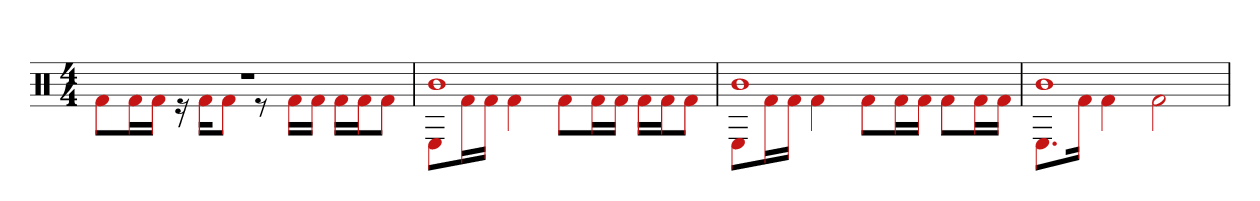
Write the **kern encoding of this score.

**kern
*part1
*staff1
*clefX
*k[]
*M4/4
=1
*^
1r	8f#L
.	16f#L
.	16f#JJ
.	16r
.	16f#KL
.	8f#J
.	8r
.	16f#LL
.	16f#JJ
.	16f#LL
.	16f#J
.	8f#J
=2	=2
1b	8EL
.	16f#L
.	16f#JJ
.	4f#
.	8f#L
.	16f#L
.	16f#JJ
.	16f#LL
.	16f#J
.	8f#J
=3	=3
1b	8EL
.	16f#L
.	16f#JJ
.	4f#
.	8f#L
.	16f#L
.	16f#JJ
.	8f#L
.	16f#L
.	16f#JJ
=4	=4
1b	8.EL
.	16f#Jk
.	4f#
.	2f#
*v	*v
=
*-
